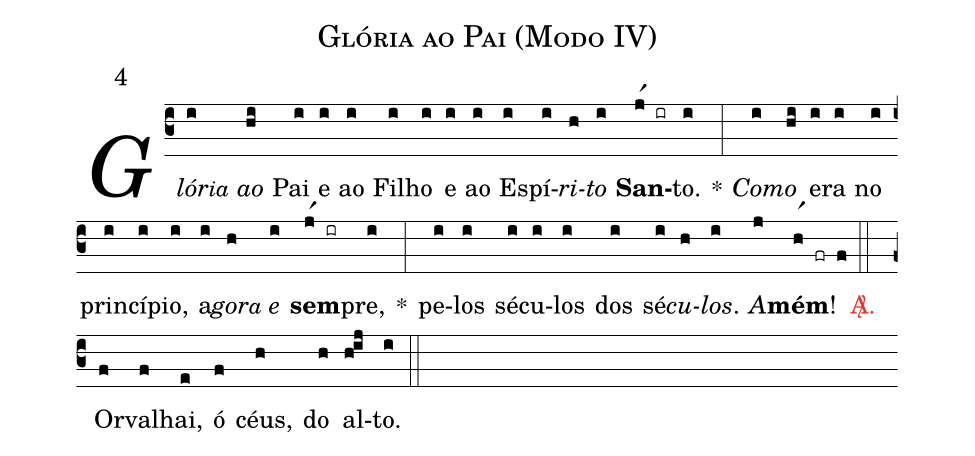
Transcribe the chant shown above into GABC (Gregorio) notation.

name: Glória ao Pai (Modo IV);
mode: 4;
%%
(c3)

<i>Glór</i><e>ia</e>(i) <i>ao</i>(hi) Pai(i) e(i) ao(i) Fi(i)lho(i) e(i) ao(i) Es(i)pí(i)<i>ri</i>(h)<i>to</i>(i) <b>San</b>(jr1 ir)to.(i) *(:) <i>Co</i>(i)<i>mo</i>(hi) e(i)ra(i) no(i) prin(i)cí(i)pio,(i) a(i)<i>go</i>(h)<i>r</i><e>a</e> <i>e</i>(i) <b>sem</b>(jr1 ir)pre,(i) *(:) pe(i)los(i) sé(i)cu(i)los(i) dos(i)

sé(i)<i>cu</i>(h)<i>los</i>.(i) <i>A</i>(j)<b>mém</b>!(hr1 fr f)

(::)

<c><sp>A/</sp>.</c>() Or(f)va(f)lhai,(e) ó(f) céus,(h) do(h) al(hij)to.(i)

(::)
